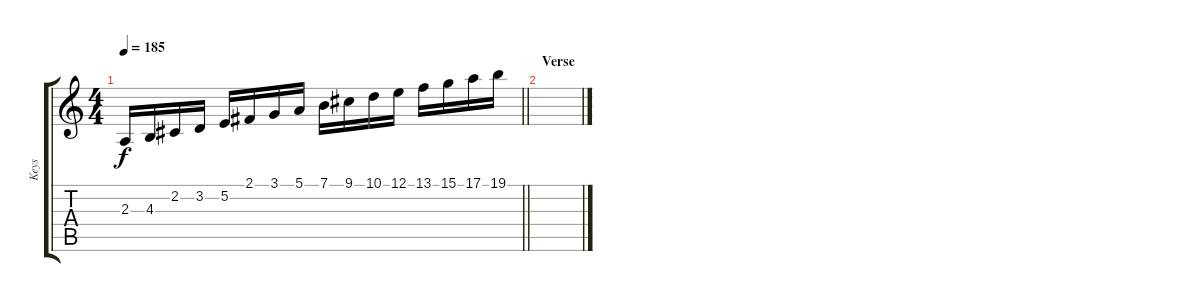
\track ("Keys" "Keys") {instrument lead1square}
\staff {score tabs}
\tuning (E4 B3 G3 D3 A2 E2) {hide}
\ts (4 4)
\tempo 185
\clef g2
\barLineRight lightlight
\ks c
2.3.16{dy f} 4.3.16 2.2.16 3.2.16 5.2.16 2.1.16 3.1.16 5.1.16 7.1.16 9.1.16 10.1.16 12.1.16 13.1.16 15.1.16 17.1.16 19.1.16 |
\section ("" "Verse")
